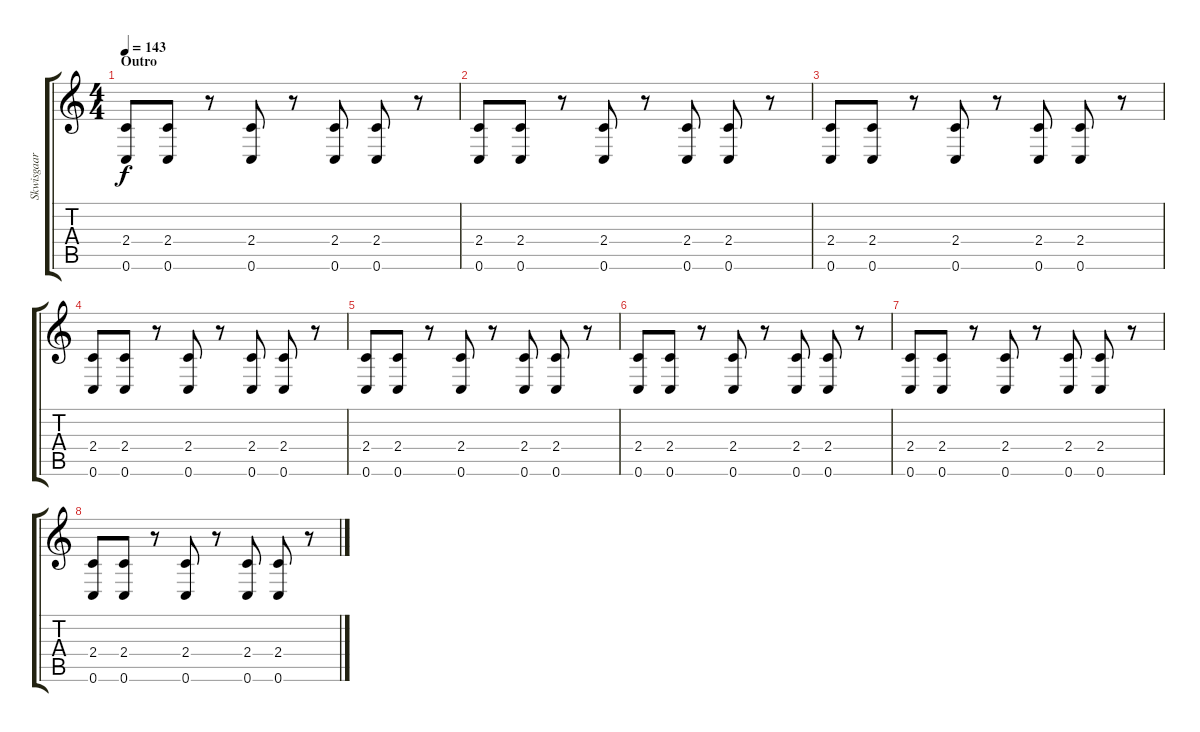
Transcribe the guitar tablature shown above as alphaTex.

\track ("Skwisgaar Skwigelf (Lead Guitar 1)" "Skwisgaar ") {instrument distortionguitar}
\staff {score tabs}
\tuning (C4 G3 Eb3 Bb2 F2 C2) {hide}
\ts (4 4)
\section ("" "Outro")
\tempo 143
\clef g2
\ks c
(2.4 0.6).8{dy f} (2.4 0.6).8 r.8 (2.4 0.6).8 r.8 (2.4 0.6).8 (2.4 0.6).8 r.8 |
(2.4 0.6).8 (2.4 0.6).8 r.8 (2.4 0.6).8 r.8 (2.4 0.6).8 (2.4 0.6).8 r.8 |
(2.4 0.6).8 (2.4 0.6).8 r.8 (2.4 0.6).8 r.8 (2.4 0.6).8 (2.4 0.6).8 r.8 |
(2.4 0.6).8 (2.4 0.6).8 r.8 (2.4 0.6).8 r.8 (2.4 0.6).8 (2.4 0.6).8 r.8 |
(2.4 0.6).8 (2.4 0.6).8 r.8 (2.4 0.6).8 r.8 (2.4 0.6).8 (2.4 0.6).8 r.8 |
(2.4 0.6).8 (2.4 0.6).8 r.8 (2.4 0.6).8 r.8 (2.4 0.6).8 (2.4 0.6).8 r.8 |
(2.4 0.6).8 (2.4 0.6).8 r.8 (2.4 0.6).8 r.8 (2.4 0.6).8 (2.4 0.6).8 r.8 |
(2.4 0.6).8 (2.4 0.6).8 r.8 (2.4 0.6).8 r.8 (2.4 0.6).8 (2.4 0.6).8 r.8
